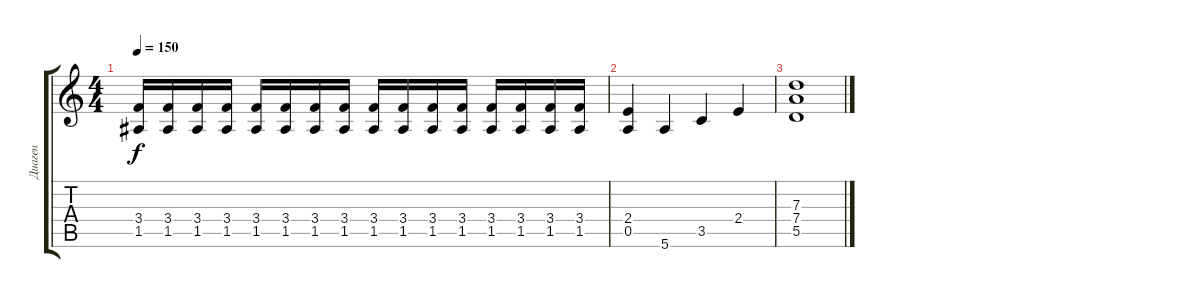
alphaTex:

\track ("Диаген" "Диаген") {instrument distortionguitar}
\staff {score tabs}
\tuning (E4 B3 G3 D3 A2 E2) {hide}
\ts (4 4)
\tempo 150
\clef g2
\ks c
(3.4 1.5).16{dy f} (3.4 1.5).16 (3.4 1.5).16 (3.4 1.5).16 (3.4 1.5).16 (3.4 1.5).16 (3.4 1.5).16 (3.4 1.5).16 (3.4 1.5).16 (3.4 1.5).16 (3.4 1.5).16 (3.4 1.5).16 (3.4 1.5).16 (3.4 1.5).16 (3.4 1.5).16 (3.4 1.5).16 |
(2.4 0.5).4 5.6.4 3.5.4 2.4.4 |
(7.3 7.4 5.5).1
